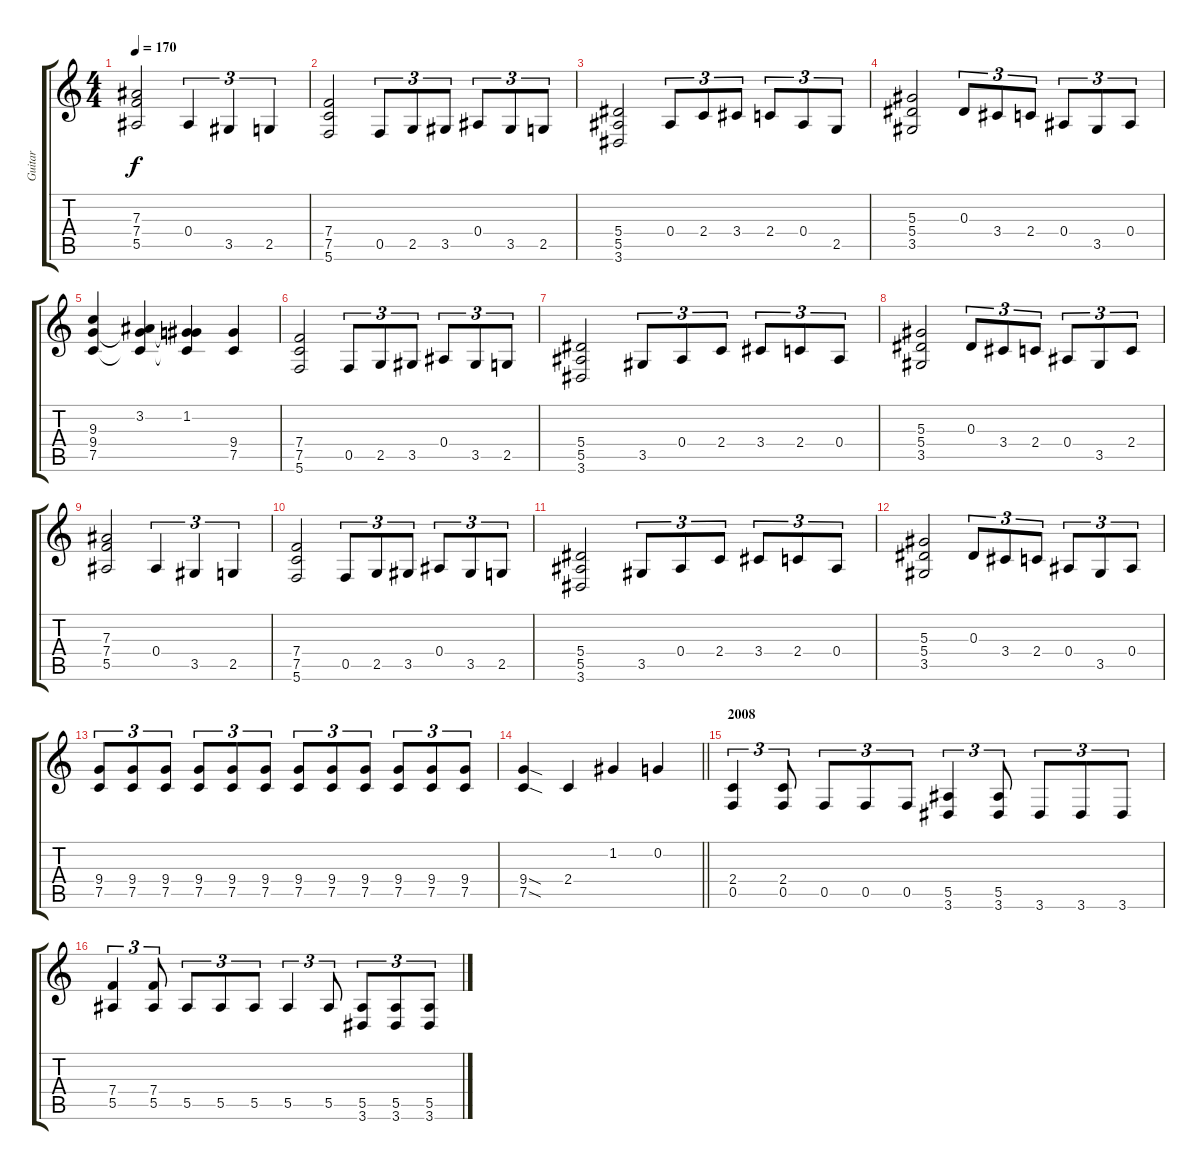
\track ("Guitar" "Guitar") {instrument distortionguitar}
\staff {score tabs}
\tuning (C4 G3 Eb3 Bb2 F2 C2) {hide}
\ts (4 4)
\tempo 170
\clef g2
\ks c
(7.3 7.4 5.5).2{dy f} 0.4.4{tu (3 2)} 3.5.4{tu (3 2)} 2.5.4{tu (3 2)} |
(7.4 7.5 5.6).2 0.5.8{tu (3 2)} 2.5.8{tu (3 2)} 3.5.8{tu (3 2)} 0.4.8{tu (3 2)} 3.5.8{tu (3 2)} 2.5.8{tu (3 2)} |
(5.4 5.5 3.6).2 0.4.8{tu (3 2)} 2.4.8{tu (3 2)} 3.4.8{tu (3 2)} 2.4.8{tu (3 2)} 0.4.8{tu (3 2)} 2.5.8{tu (3 2)} |
(5.3 5.4 3.5).2 0.3.8{tu (3 2)} 3.4.8{tu (3 2)} 2.4.8{tu (3 2)} 0.4.8{tu (3 2)} 3.5.8{tu (3 2)} 0.4.8{tu (3 2)} |
(9.3 9.4 7.5).4 (3.2 9.4{t} 7.5{t}).4 (1.2 9.4{t} 7.5{t}).4 (9.4 7.5).4 |
(7.4 7.5 5.6).2 0.5.8{tu (3 2)} 2.5.8{tu (3 2)} 3.5.8{tu (3 2)} 0.4.8{tu (3 2)} 3.5.8{tu (3 2)} 2.5.8{tu (3 2)} |
(5.4 5.5 3.6).2 3.5.8{tu (3 2)} 0.4.8{tu (3 2)} 2.4.8{tu (3 2)} 3.4.8{tu (3 2)} 2.4.8{tu (3 2)} 0.4.8{tu (3 2)} |
(5.3 5.4 3.5).2 0.3.8{tu (3 2)} 3.4.8{tu (3 2)} 2.4.8{tu (3 2)} 0.4.8{tu (3 2)} 3.5.8{tu (3 2)} 2.4.8{tu (3 2)} |
(7.3 7.4 5.5).2 0.4.4{tu (3 2)} 3.5.4{tu (3 2)} 2.5.4{tu (3 2)} |
(7.4 7.5 5.6).2 0.5.8{tu (3 2)} 2.5.8{tu (3 2)} 3.5.8{tu (3 2)} 0.4.8{tu (3 2)} 3.5.8{tu (3 2)} 2.5.8{tu (3 2)} |
(5.4 5.5 3.6).2 3.5.8{tu (3 2)} 0.4.8{tu (3 2)} 2.4.8{tu (3 2)} 3.4.8{tu (3 2)} 2.4.8{tu (3 2)} 0.4.8{tu (3 2)} |
(5.3 5.4 3.5).2 0.3.8{tu (3 2)} 3.4.8{tu (3 2)} 2.4.8{tu (3 2)} 0.4.8{tu (3 2)} 3.5.8{tu (3 2)} 0.4.8{tu (3 2)} |
(9.4 7.5).8{tu (3 2)} (9.4 7.5).8{tu (3 2)} (9.4 7.5).8{tu (3 2)} (9.4 7.5).8{tu (3 2)} (9.4 7.5).8{tu (3 2)} (9.4 7.5).8{tu (3 2)} (9.4 7.5).8{tu (3 2)} (9.4 7.5).8{tu (3 2)} (9.4 7.5).8{tu (3 2)} (9.4 7.5).8{tu (3 2)} (9.4 7.5).8{tu (3 2)} (9.4 7.5).8{tu (3 2)} |
\barLineRight lightlight
(9.4{sod} 7.5{sod}).4 2.4.4 1.2.4 0.2.4 |
\section ("" "2008")
(2.4 0.5).4{tu (3 2)} (2.4 0.5).8{tu (3 2)} 0.5.8{tu (3 2)} 0.5.8{tu (3 2)} 0.5.8{tu (3 2)} (5.5 3.6).4{tu (3 2)} (5.5 3.6).8{tu (3 2)} 3.6.8{tu (3 2)} 3.6.8{tu (3 2)} 3.6.8{tu (3 2)} |
(7.4 5.5).4{tu (3 2)} (7.4 5.5).8{tu (3 2)} 5.5.8{tu (3 2)} 5.5.8{tu (3 2)} 5.5.8{tu (3 2)} 5.5.4{tu (3 2)} 5.5.8{tu (3 2)} (5.5 3.6).8{tu (3 2)} (5.5 3.6).8{tu (3 2)} (5.5 3.6).8{tu (3 2)}
